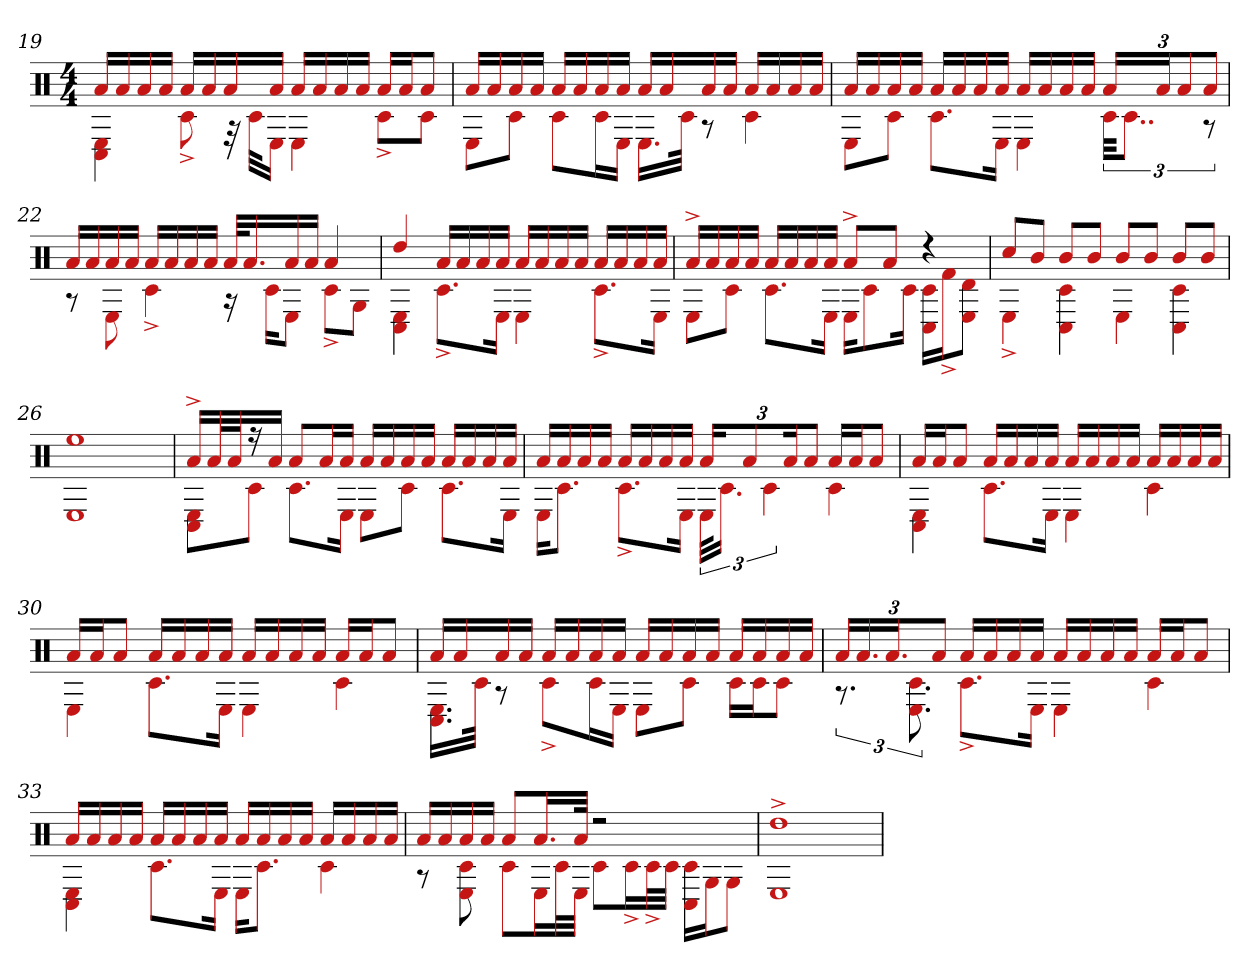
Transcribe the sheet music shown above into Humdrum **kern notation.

**kern
*part1
*staff1
*clefX
*k[]
*M4/4
=19
*^
16aLL	4C# 4E
16a	.
16a	.
16aJJ	.
16aLL	8c#^
16a	.
16a	32r
.	32c#KLL
16aJJ	16EJJ
16aLL	4E
16a	.
16a	.
16aJJ	.
16aLL	8c#^L
16aJ	.
8aJ	8c#J
=20	=20
16aLL	8EL
16a	.
16a	8c#J
16aJJ	.
16aLL	8c#L
16a	.
16a	16c#L
16aJJ	16EJJ
16aLL	16.ELL
16a	.
.	32c#JJk
16a	8r
16aJJ	.
16aLL	4c#
16a	.
16a	.
16aJJ	.
=21	=21
16aLL	8EL
16a	.
16a	8c#J
16aJJ	.
16aLL	8.c#L
16a	.
16a	.
16aJJ	16EJk
16aLL	4E
16a	.
16a	.
16aJJ	.
24aLL	48c#KKL
.	12..c#J
24aJ	.
12a	.
12aJ	12r
=22	=22
16aLL	8r
16a	.
16a	8E
16aJJ	.
16aLL	4c#^
16a	.
16a	.
16aJJ	.
32aKLL	16r
16.a	.
.	16c#KL
16a	8EJ
16aJJ	.
4a	8c#^L
.	8GJ
=23	=23
4dd	4C# 4E
16aLL	8.c#^L
16a	.
16a	.
16aJJ	16EJk
16aLL	4E
16a	.
16a	.
16aJJ	.
16aLL	8.c#^L
16a	.
16a	.
16aJJ	16EJk
=24	=24
16a^LL	8EL
16a	.
16a	8c#J
16aJJ	.
16aLL	8.c#L
16a	.
16a	.
16aJJ	16EJk
8a^L	16EKL
.	8c#
8aJ	.
.	16c#Jk
4r	16C# 16c#LL
.	16f#^J
.	8d 8EJ
=25	=25
8cc#L	4E^
8bJ	.
8bL	4C# 4c#
8bJ	.
8bL	4E
8bJ	.
8bL	4C# 4c#
8bJ	.
=26	=26
1ee	1E
=27	=27
16a^LL	8C# 8EL
32aL	.
32aJ	.
16r	8c#J
16aJJ	.
8aL	8.c#L
16aL	.
16aJJ	16EJk
16aLL	8EL
16a	.
16a	8c#J
16aJJ	.
16aLL	8.c#L
16a	.
16a	.
16aJJ	16EJk
=28	=28
16aLL	16EKL
16a	8.c#J
16a	.
16aJJ	.
16aLL	8.c#^L
16a	.
16a	.
16aJJ	16EJk
24aKL	48EKLL
.	24.c#JJ
12a	.
.	6c#
24ak	.
12aJ	.
16aLL	4c#
16aJ	.
8aJ	.
=29	=29
16aLL	4C# 4E
16aJ	.
8aJ	.
16aLL	8.c#L
16a	.
16a	.
16aJJ	16EJk
16aLL	4E
16a	.
16a	.
16aJJ	.
16aLL	4c#
16a	.
16a	.
16aJJ	.
=30	=30
16aLL	4E
16aJ	.
8aJ	.
16aLL	8.c#L
16a	.
16a	.
16aJJ	16EJk
16aLL	4E
16a	.
16a	.
16aJJ	.
16aLL	4c#
16aJ	.
8aJ	.
=31	=31
16aLL	16.C# 16.ELL
16a	.
.	32c#JJk
16a	8r
16aJJ	.
16aLL	8c#^L
16a	.
16a	16c#L
16aJJ	16EJJ
16aLL	8EL
16a	.
16a	8c#J
16aJJ	.
16aLL	16c#LL
16a	16c#J
16a	8c#J
16aJJ	.
=32	=32
24aLL	12.r
24.a	.
24.aJ	.
.	12.E 12.c#
12aJ	.
16aLL	8.c#^L
16a	.
16a	.
16aJJ	16EJk
16aLL	4E
16a	.
16a	.
16aJJ	.
16aLL	4c#
16aJ	.
8aJ	.
=33	=33
16aLL	4C# 4E
16a	.
16a	.
16aJJ	.
16aLL	8.c#L
16a	.
16a	.
16aJJ	16EJk
16aLL	16EKL
16a	8.c#J
16a	.
16aJJ	.
16aLL	4c#
16a	.
16a	.
16aJJ	.
=34	=34
16aLL	8r
16a	.
16a	8c# 8E
16aJJ	.
8aL	8c#L
16.aL	16EL
.	32c#L
32aJJk	32EJJJ
2r	8c#L
.	16c#^L
.	32c#^L
.	32c#JJJ
.	16C# 16c#LL
.	16GJ
.	8GJ
=35	=35
1dd^	1E
*v	*v
=
*-
